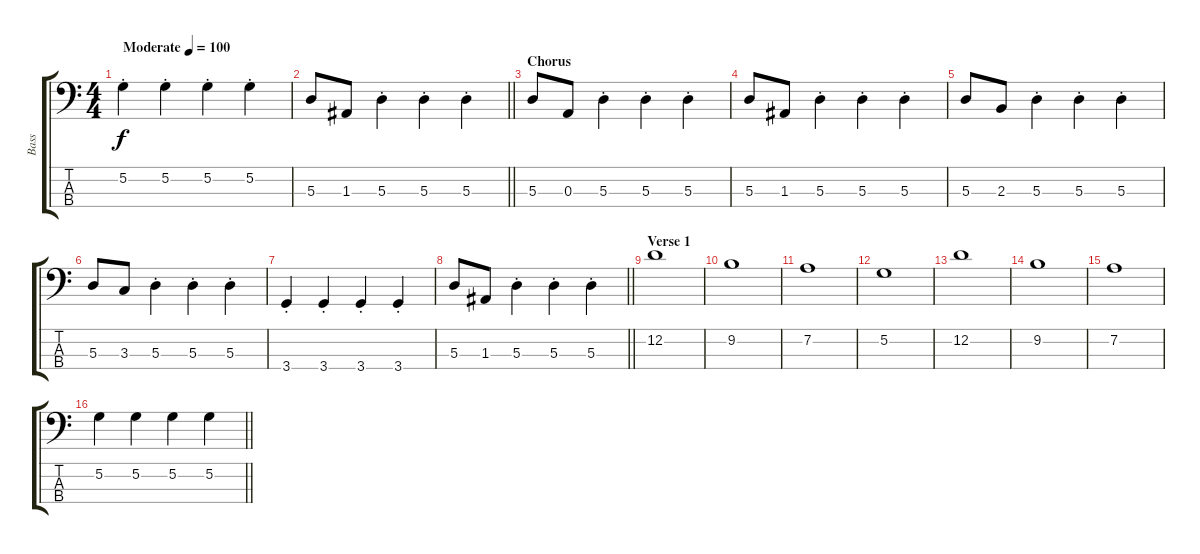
\track ("Bass" "Bass") {instrument electricbassfinger}
\staff {score tabs}
\tuning (G2 D2 A1 E1) {hide}
\ts (4 4)
\tempo (100 "Moderate")
\clef f4
\ks c
5.2{st}.4{dy f instrument electricbassfinger} 5.2{st}.4 5.2{st}.4 5.2{st}.4 |
\barLineRight lightlight
5.3.8 1.3.8 5.3{st}.4 5.3{st}.4 5.3{st}.4 |
\section ("" "Chorus")
5.3.8 0.3.8 5.3{st}.4 5.3{st}.4 5.3{st}.4 |
5.3.8 1.3.8 5.3{st}.4 5.3{st}.4 5.3{st}.4 |
5.3.8 2.3.8 5.3{st}.4 5.3{st}.4 5.3{st}.4 |
5.3.8 3.3.8 5.3{st}.4 5.3{st}.4 5.3{st}.4 |
3.4{st}.4 3.4{st}.4 3.4{st}.4 3.4{st}.4 |
\barLineRight lightlight
5.3.8 1.3.8 5.3{st}.4 5.3{st}.4 5.3{st}.4 |
\section ("" "Verse 1")
12.2.1 |
9.2.1 |
7.2.1 |
5.2.1 |
12.2.1 |
9.2.1 |
7.2.1 |
\barLineRight lightlight
5.2.4 5.2.4 5.2.4 5.2.4
